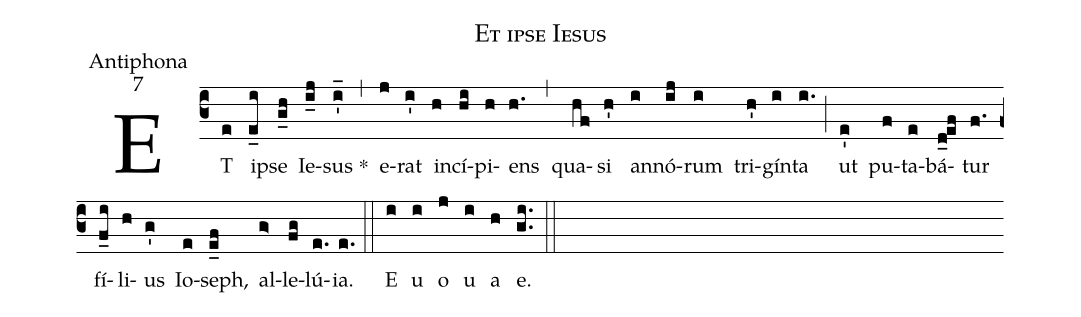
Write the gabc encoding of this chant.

name:Et ipse Iesus;
office-part:Antiphona;
mode:7;
%%
(c3) ET(e) ip(e_i)se(g_h) Ie(i_j)sus(i_')* (,) e(j)rat(i') in(h)cí(hi)pi(h)ens(h.) (,) qua(hf)si(h') an(i)nó(ij)rum(i) tri(h')gín(i)ta(i.) (;) ut(e') pu(f)ta(e)bá(d_0ef)tur(f.) fí(f_i)li(h)us(g') Io(e)seph,(e_f) al(g>)le(fg)lú(e.)ia.(e.) (::) E(i) u(i) o(j) u(i) a(h) e.(gi..) (::)
